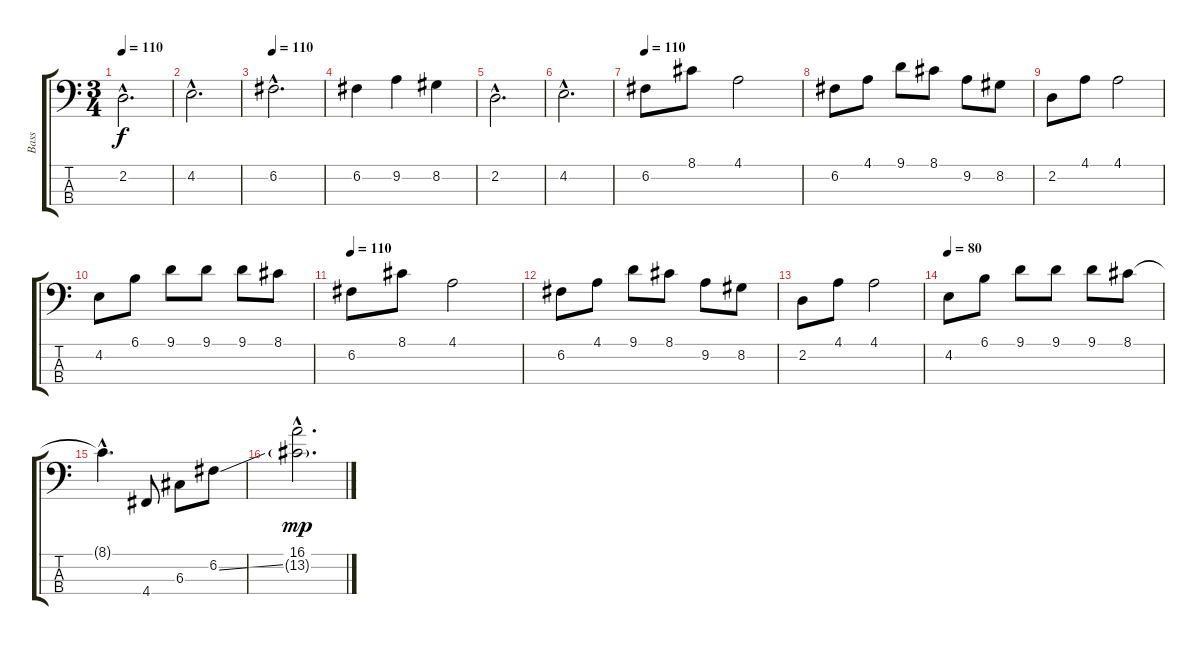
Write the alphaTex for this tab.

\track ("Bass" "Bass") {instrument slapbass2}
\staff {score tabs}
\tuning (F2 C2 G1 D1) {hide}
\ts (3 4)
\tempo 110
\clef f4
\ks c
2.2{hac}.2{d dy f} |
4.2{hac}.2{d} |
\tempo 110
6.2{hac}.2{d} |
6.2.4 9.2.4 8.2.4 |
2.2{hac}.2{d} |
4.2{hac}.2{d} |
\tempo 110
6.2.8 8.1.8 4.1.2 |
6.2.8 4.1.8 9.1.8 8.1.8 9.2.8 8.2.8 |
2.2.8 4.1.8 4.1.2 |
4.2.8 6.1.8 9.1.8 9.1.8 9.1.8 8.1.8 |
\tempo 110
6.2.8 8.1.8 4.1.2 |
6.2.8 4.1.8 9.1.8 8.1.8 9.2.8 8.2.8 |
2.2.8 4.1.8 4.1.2 |
\tempo 80
4.2.8 6.1.8 9.1.8 9.1.8 9.1.8 8.1.8 |
8.1{hac t}.4{d} 4.4.8 6.3.8 6.2{ss}.8 |
(16.1{hac} 13.2{g hac}).2{d dy mp}
